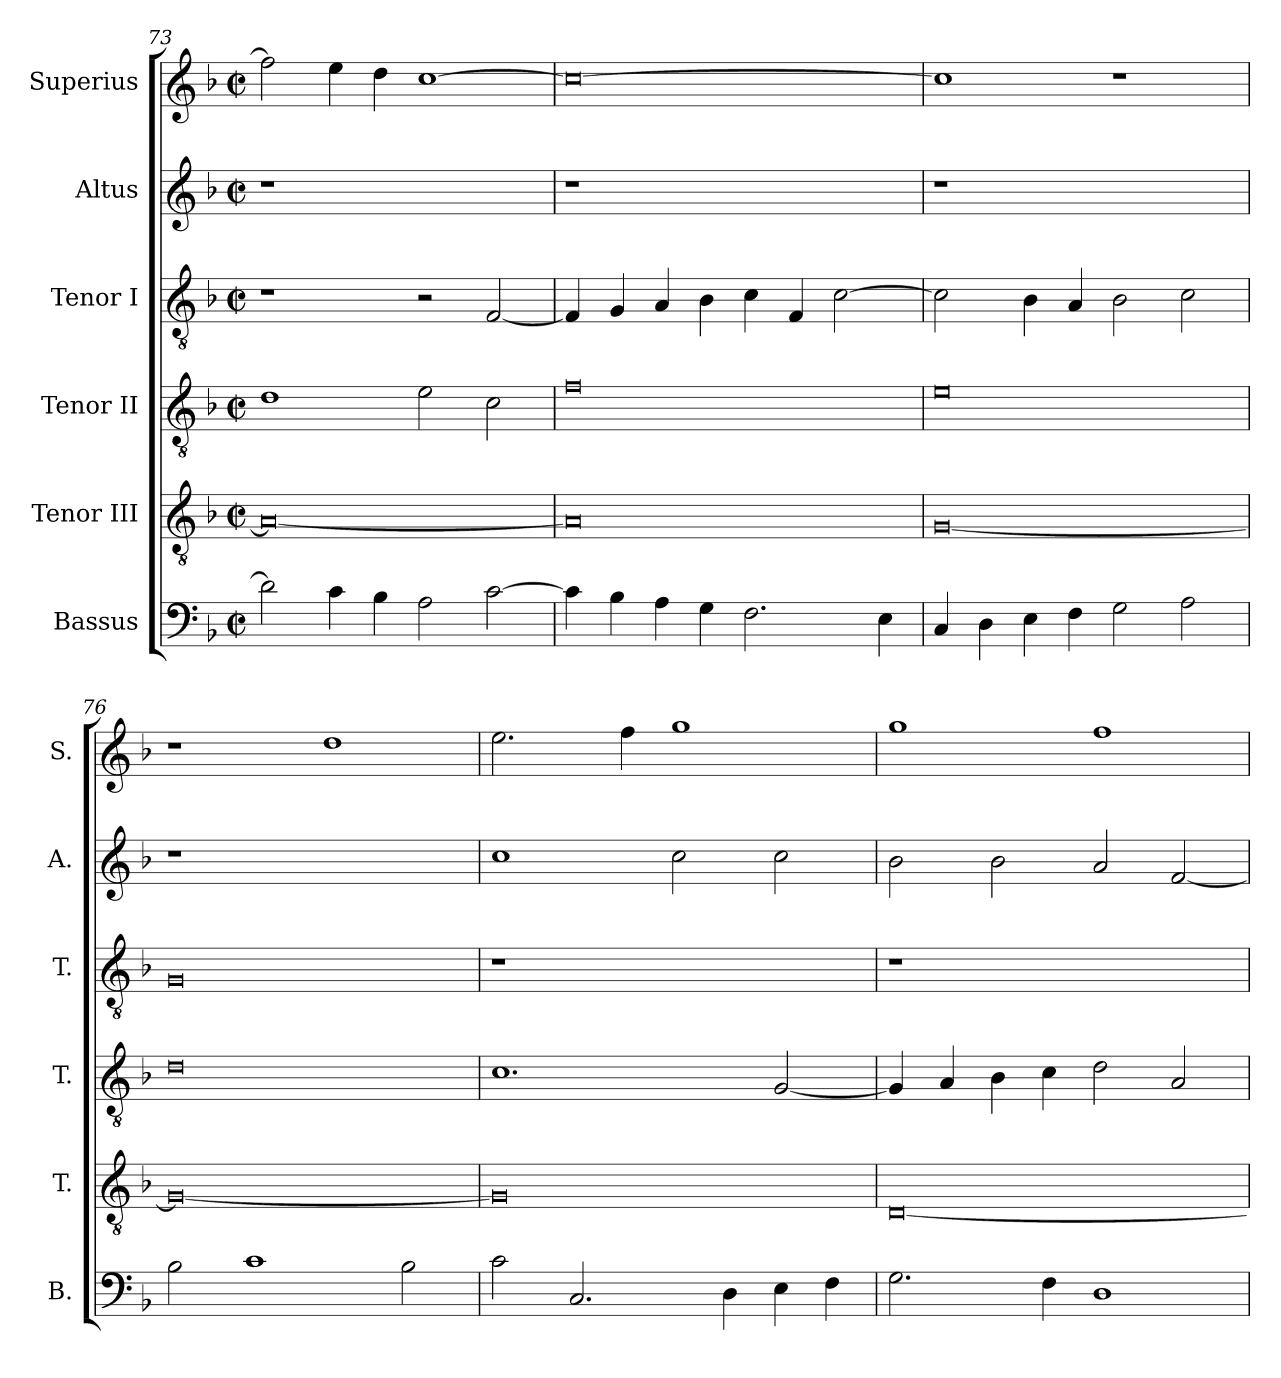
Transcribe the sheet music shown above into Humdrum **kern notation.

**kern	**kern	**kern	**kern	**kern	**kern
*part6	*part5	*part4	*part3	*part2	*part1
*staff6	*staff5	*staff4	*staff3	*staff2	*staff1
*I"Bassus	*I"Tenor III	*I"Tenor II	*I"Tenor I	*I"Altus	*I"Superius
*I'B.	*I'T.	*I'T.	*I'T.	*I'A.	*I'S.
!!LO:LB:g=z
*clefF4	*clefGv2	*clefGv2	*clefGv2	*clefG2	*clefG2
*	*ITrd7c12	*ITrd7c12	*ITrd7c12	*	*
*k[b-]	*k[b-]	*k[b-]	*k[b-]	*k[b-]	*k[b-]
*F:	*F:	*F:	*F:	*F:	*F:
*M2/2	*M2/2	*M2/2	*M2/2	*M2/2	*M2/2
*met(c|)	*met(c|)	*met(c|)	*met(c|)	*met(c|)	*met(c|)
=73	=73	=73	=73	=73	=73
!	!	!	!	!LO:N:vis=1	!
2di\]	0AAi_<	1Di	1r	1r	2ffi\]
4ci\	.	.	.	.	4eei\
4B-i\	.	.	.	.	4ddi\
2Ai\	.	2Ei\	2r	1ryy	[>1cci
[>2ci\	.	2Ci\	[<2FFi/	.	.
=74	=74	=74	=74	=74	=74
!	!	!	!	!LO:N:vis=1	!
4ci\]	0AAi]	0Fi	4FFi/]	1r	0cci_>
4B-i\	.	.	4GGi/	.	.
4Ai\	.	.	4AAi/	.	.
4Gi\	.	.	4BB-i\	.	.
2.Fi\	.	.	4Ci\	1ryy	.
.	.	.	4FFi/	.	.
.	.	.	[>2Ci\	.	.
4Ei\	.	.	.	.	.
=75	=75	=75	=75	=75	=75
!	!	!	!	!LO:N:vis=1	!
4Ci/	[<0GGi	0Ei	2Ci\]	1r	1cci]
4Di\	.	.	.	.	.
4Ei\	.	.	4BB-i\	.	.
4Fi\	.	.	4AAi/	.	.
2Gi\	.	.	2BB-i\	1ryy	1r
2Ai\	.	.	2Ci\	.	.
=76	=76	=76	=76	=76	=76
!	!	!	!	!LO:N:vis=1	!
2B-i\	0GGi_<	0Di	0GGi	1r	1r
1ci	.	.	.	.	.
.	.	.	.	1ryy	1ddi
2B-i\	.	.	.	.	.
=77	=77	=77	=77	=77	=77
!	!	!	!LO:N:vis=1	!	!
2ci\	0GGi]	1.Ci	1r	1cci	2.eei\
2.Ci/	.	.	.	.	.
.	.	.	.	.	4ffi\
.	.	.	1ryy	2cci\	1ggi
4Di\	.	.	.	.	.
4Ei\	.	[<2GGi/	.	2cci\	.
4Fi\	.	.	.	.	.
!!LO:PB:g=z
=78	=78	=78	=78	=78	=78
!	!	!	!LO:N:vis=1	!	!
2.Gi\	[<0DDi	4GGi/]	1r	2b-i\	1ggi
.	.	4AAi/	.	.	.
.	.	4BB-i\	.	2b-i\	.
4Fi\	.	4Ci\	.	.	.
1Di	.	2Di\	1ryy	2ai/	1ffi
.	.	2AAi/	.	[<2fi/	.
=	=	=	=	=	=
*-	*-	*-	*-	*-	*-
